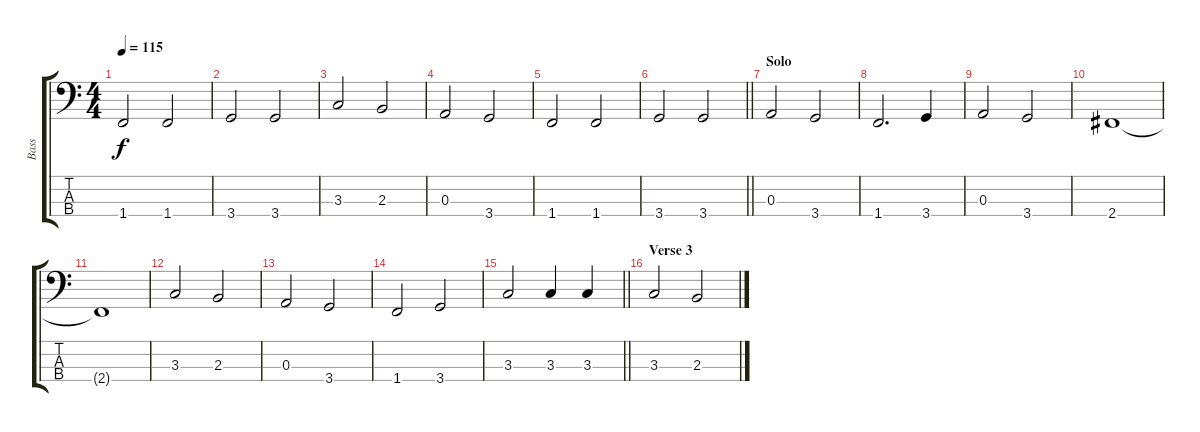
\track ("Bass" "Bass") {instrument electricbasspick}
\staff {score tabs}
\tuning (G2 D2 A1 E1) {hide}
\ts (4 4)
\tempo 115
\clef f4
\ks c
1.4.2{dy f} 1.4.2 |
3.4.2 3.4.2 |
3.3.2 2.3.2 |
0.3.2 3.4.2 |
1.4.2 1.4.2 |
\barLineRight lightlight
3.4.2 3.4.2 |
\section ("" "Solo")
0.3.2 3.4.2 |
1.4.2{d} 3.4.4 |
0.3.2 3.4.2 |
2.4.1{volume 5} |
2.4{t}.1 |
3.3.2{volume 11} 2.3.2 |
0.3.2 3.4.2 |
1.4.2 3.4.2 |
\barLineRight lightlight
3.3.2 3.3.4 3.3.4 |
\section ("" "Verse 3")
3.3.2 2.3.2
